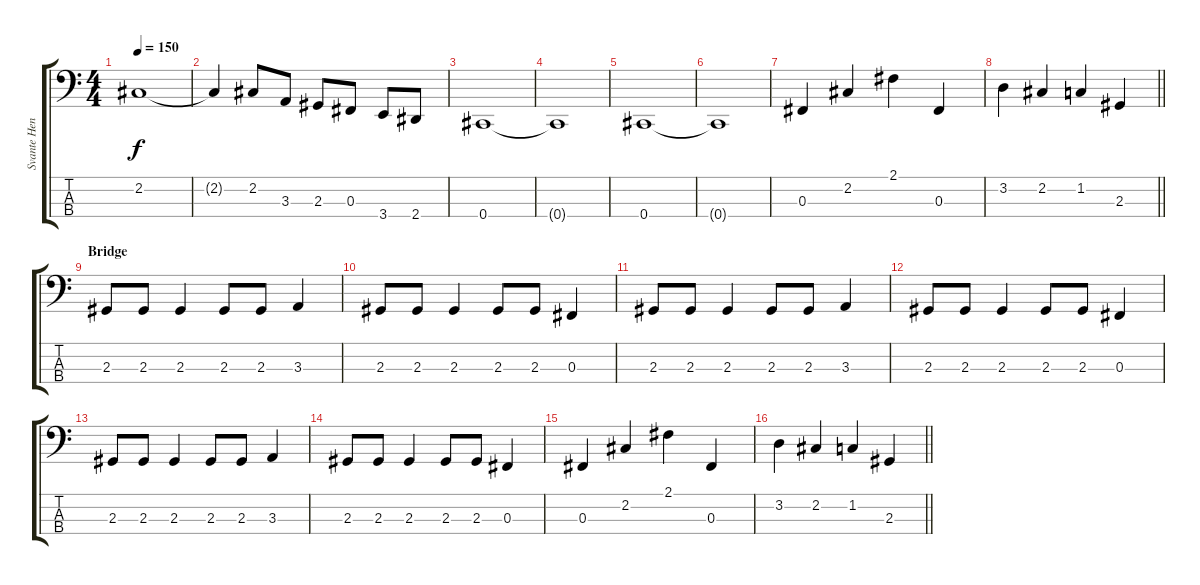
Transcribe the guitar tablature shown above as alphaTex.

\track ("Svante Henrysson" "Svante Hen") {instrument electricbassfinger}
\staff {score tabs}
\tuning (E2 B1 Gb1 Db1) {hide}
\ts (4 4)
\tempo 150
\clef f4
\ks c
2.2.1{dy f} |
2.2{t}.4 2.2.8 3.3.8 2.3.8 0.3.8 3.4.8 2.4.8 |
0.4.1 |
0.4{t}.1 |
0.4.1 |
0.4{t}.1 |
0.3.4 2.2.4 2.1.4 0.3.4 |
\barLineRight lightlight
3.2.4 2.2.4 1.2.4 2.3.4 |
\section ("" "Bridge")
2.3.8 2.3.8 2.3.4 2.3.8 2.3.8 3.3.4 |
2.3.8 2.3.8 2.3.4 2.3.8 2.3.8 0.3.4 |
2.3.8 2.3.8 2.3.4 2.3.8 2.3.8 3.3.4 |
2.3.8 2.3.8 2.3.4 2.3.8 2.3.8 0.3.4 |
2.3.8 2.3.8 2.3.4 2.3.8 2.3.8 3.3.4 |
2.3.8 2.3.8 2.3.4 2.3.8 2.3.8 0.3.4 |
0.3.4 2.2.4 2.1.4 0.3.4 |
\barLineRight lightlight
3.2.4 2.2.4 1.2.4 2.3.4
